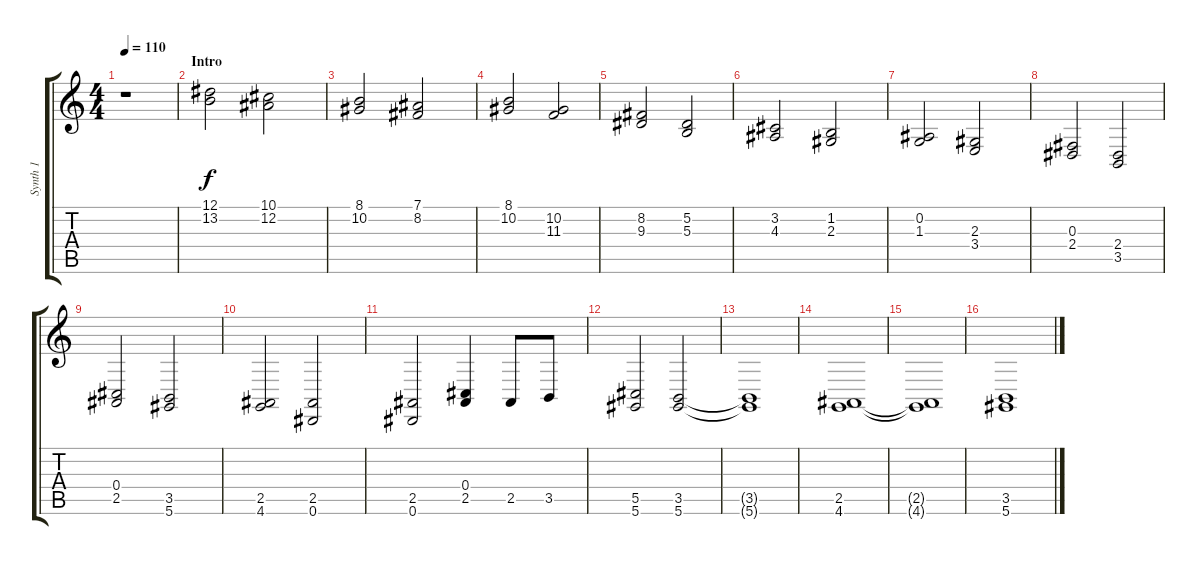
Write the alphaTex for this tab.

\track ("Synth 1" "Synth 1") {instrument stringensemble1}
\staff {score tabs}
\tuning (Eb4 Bb3 Gb3 Db3 Ab2 Eb2) {hide}
\ts (4 4)
\tempo 110
\clef g2
\ks c
r.1{dy f instrument stringensemble1} |
\section ("" "Intro")
(12.1 13.2).2 (10.1 12.2).2 |
(8.1 10.2).2 (7.1 8.2).2 |
(8.1 10.2).2 (10.2 11.3).2 |
(8.2 9.3).2 (5.2 5.3).2 |
(3.2 4.3).2 (1.2 2.3).2 |
(0.2 1.3).2 (2.3 3.4).2 |
(0.3 2.4).2 (2.4 3.5).2 |
(0.4 2.5).2 (3.5 5.6).2 |
(2.5 4.6).2 (2.5 0.6).2 |
(2.5 0.6).2 (0.4 2.5).4 2.5.8 3.5.8 |
(5.5 5.6).2 (3.5 5.6).2 |
(3.5{t} 5.6{t}).1 |
(2.5 4.6).1 |
(2.5{t} 4.6{t}).1 |
(3.5 5.6).1
